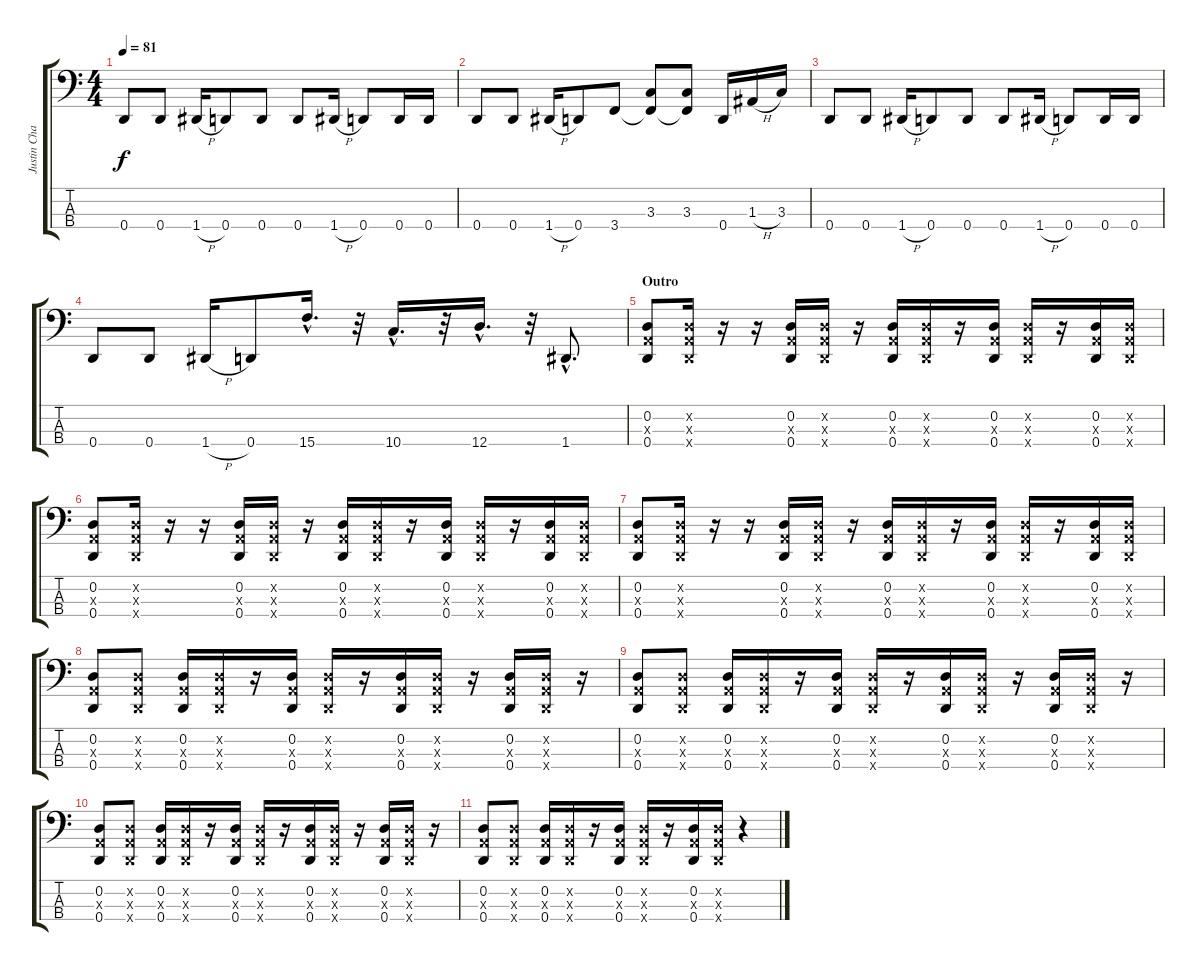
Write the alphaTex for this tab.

\track ("Justin Chancellor" "Justin Cha") {instrument electricbasspick}
\staff {score tabs}
\tuning (G2 D2 A1 D1) {hide}
\ts (4 4)
\tempo 81
\clef f4
\ks c
0.4.8{dy f} 0.4.8 1.4{h}.16 0.4.8 0.4.8 0.4.8 1.4{h}.16 0.4.8 0.4.16 0.4.16 |
0.4.8 0.4.8 1.4{h}.16 0.4.8 3.4.8 (3.3 3.4{t}).8 (3.3 3.4{t}).8 0.4.16 1.3{h}.16 3.3.16 |
0.4.8 0.4.8 1.4{h}.16 0.4.8 0.4.8 0.4.8 1.4{h}.16 0.4.8 0.4.16 0.4.16 |
0.4.8 0.4.8 1.4{h}.16 0.4.8 15.4{hac}.16{d} r.32 10.4{hac}.16{d} r.32 12.4{hac}.16{d} r.32 1.4{hac}.8{d} |
\section ("" "Outro")
(0.2 0.3{x} 0.4).8{instrument slapbass1} (0.2{x} 0.3{x} 0.4{x}).16 r.16 r.16 (0.2 0.3{x} 0.4).16 (0.2{x} 0.3{x} 0.4{x}).16 r.16 (0.2 0.3{x} 0.4).16 (0.2{x} 0.3{x} 0.4{x}).16 r.16 (0.2 0.3{x} 0.4).16 (0.2{x} 0.3{x} 0.4{x}).16 r.16 (0.2 0.3{x} 0.4).16 (0.2{x} 0.3{x} 0.4{x}).16 |
(0.2 0.3{x} 0.4).8 (0.2{x} 0.3{x} 0.4{x}).16 r.16 r.16 (0.2 0.3{x} 0.4).16 (0.2{x} 0.3{x} 0.4{x}).16 r.16 (0.2 0.3{x} 0.4).16 (0.2{x} 0.3{x} 0.4{x}).16 r.16 (0.2 0.3{x} 0.4).16 (0.2{x} 0.3{x} 0.4{x}).16 r.16 (0.2 0.3{x} 0.4).16 (0.2{x} 0.3{x} 0.4{x}).16 |
(0.2 0.3{x} 0.4).8 (0.2{x} 0.3{x} 0.4{x}).16 r.16 r.16 (0.2 0.3{x} 0.4).16 (0.2{x} 0.3{x} 0.4{x}).16 r.16 (0.2 0.3{x} 0.4).16 (0.2{x} 0.3{x} 0.4{x}).16 r.16 (0.2 0.3{x} 0.4).16 (0.2{x} 0.3{x} 0.4{x}).16 r.16 (0.2 0.3{x} 0.4).16 (0.2{x} 0.3{x} 0.4{x}).16 |
(0.2 0.3{x} 0.4).8 (0.2{x} 0.3{x} 0.4{x}).8 (0.2 0.3{x} 0.4).16 (0.2{x} 0.3{x} 0.4{x}).16 r.16 (0.2 0.3{x} 0.4).16 (0.2{x} 0.3{x} 0.4{x}).16 r.16 (0.2 0.3{x} 0.4).16 (0.2{x} 0.3{x} 0.4{x}).16 r.16 (0.2 0.3{x} 0.4).16 (0.2{x} 0.3{x} 0.4{x}).16 r.16 |
(0.2 0.3{x} 0.4).8 (0.2{x} 0.3{x} 0.4{x}).8 (0.2 0.3{x} 0.4).16 (0.2{x} 0.3{x} 0.4{x}).16 r.16 (0.2 0.3{x} 0.4).16 (0.2{x} 0.3{x} 0.4{x}).16 r.16 (0.2 0.3{x} 0.4).16 (0.2{x} 0.3{x} 0.4{x}).16 r.16 (0.2 0.3{x} 0.4).16 (0.2{x} 0.3{x} 0.4{x}).16 r.16 |
(0.2 0.3{x} 0.4).8 (0.2{x} 0.3{x} 0.4{x}).8 (0.2 0.3{x} 0.4).16 (0.2{x} 0.3{x} 0.4{x}).16 r.16 (0.2 0.3{x} 0.4).16 (0.2{x} 0.3{x} 0.4{x}).16 r.16 (0.2 0.3{x} 0.4).16 (0.2{x} 0.3{x} 0.4{x}).16 r.16 (0.2 0.3{x} 0.4).16 (0.2{x} 0.3{x} 0.4{x}).16 r.16 |
(0.2 0.3{x} 0.4).8 (0.2{x} 0.3{x} 0.4{x}).8 (0.2 0.3{x} 0.4).16 (0.2{x} 0.3{x} 0.4{x}).16 r.16 (0.2 0.3{x} 0.4).16 (0.2{x} 0.3{x} 0.4{x}).16 r.16 (0.2 0.3{x} 0.4).16 (0.2{x} 0.3{x} 0.4{x}).16 r.4
